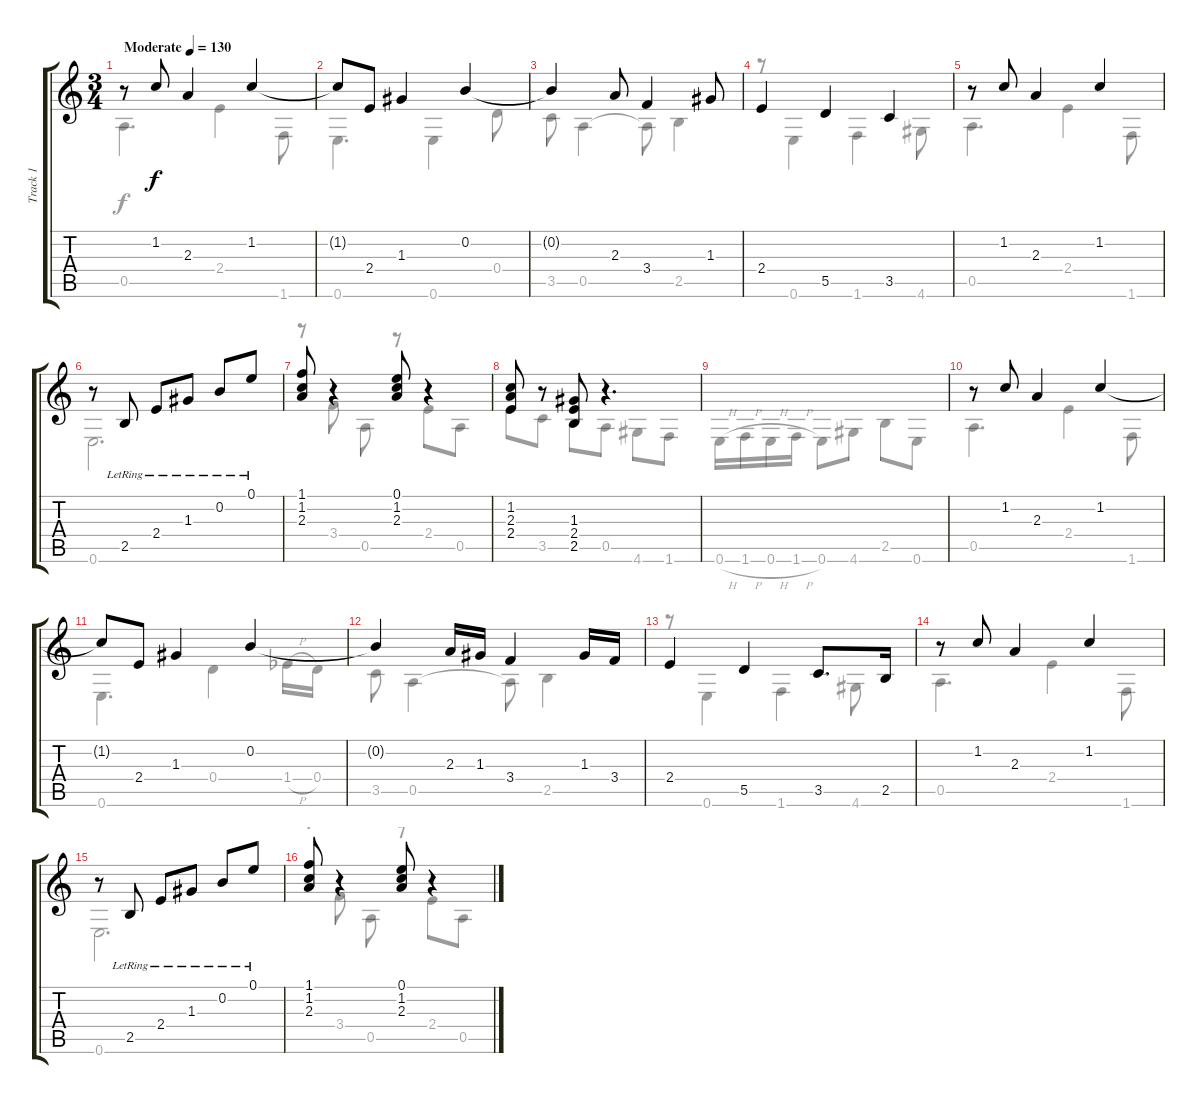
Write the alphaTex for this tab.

\track ("Track 1" "Track 1") {instrument acousticguitarnylon}
\staff {score tabs}
\tuning (E4 B3 G3 D3 A2 E2) {hide}
\voice
\ts (3 4)
\tempo (130 "Moderate")
\clef g2
\ks c
r.8{dy f instrument acousticguitarnylon} 1.2.8 2.3.4 1.2.4 |
1.2{t}.8 2.4.8 1.3.4 0.2.4 |
0.2{t}.4 2.3.8 3.4.4 1.3.8 |
2.4.4 5.5.4 3.5.4 |
r.8 1.2.8 2.3.4 1.2.4 |
r.8 2.5{lr}.8 2.4{lr}.8 1.3{lr}.8 0.2{lr}.8 0.1{lr}.8 |
(1.1 1.2 2.3).8 r.4 (0.1 1.2 2.3).8 r.4 |
(1.2 2.3 2.4).8 r.8 (1.3 2.4 2.5).8 r.4{d} |
|
r.8 1.2.8 2.3.4 1.2.4 |
1.2{t}.8 2.4.8 1.3.4 0.2.4 |
0.2{t}.4 2.3.16 1.3.16 3.4.4 1.3.16 3.4.16 |
2.4.4 5.5.4 3.5.8{d} 2.5.16 |
r.8 1.2.8 2.3.4 1.2.4 |
r.8 2.5{lr}.8 2.4{lr}.8 1.3{lr}.8 0.2{lr}.8 0.1{lr}.8 |
(1.1 1.2 2.3).8 r.4 (0.1 1.2 2.3).8 r.4
\voice
\clef g2
\ottava regular
\simile none
\ks c
0.5.4{d dy f} 2.4.4 1.6.8 |
0.6.4{d} 0.6.4 0.4.8 |
3.5.8 0.5.4 0.5{t}.8 2.5.4 |
r.8 0.6.4 1.6.4 4.6.8 |
0.5.4{d} 2.4.4 1.6.8 |
0.6.2{d} |
r.8 3.4.8 0.5.8 r.8 2.4.8 0.5.8 |
2.4.8 3.5.8 2.5.8 0.5.8 4.6.8 1.6.8 |
0.6{h}.16 1.6{h}.16 0.6{h}.16 1.6{h}.16 0.6.8 4.6.8 2.5.8 0.6.8 |
0.5.4{d} 2.4.4 1.6.8 |
0.6.4{d} 0.4.4 1.4{h acc b}.16 0.4.16 |
3.5.8 0.5.4 0.5{t}.8 2.5.4 |
r.8 0.6.4 1.6.4 4.6.8 |
0.5.4{d} 2.4.4 1.6.8 |
0.6.2{d} |
r.8 3.4.8 0.5.8 r.8 2.4.8 0.5.8
